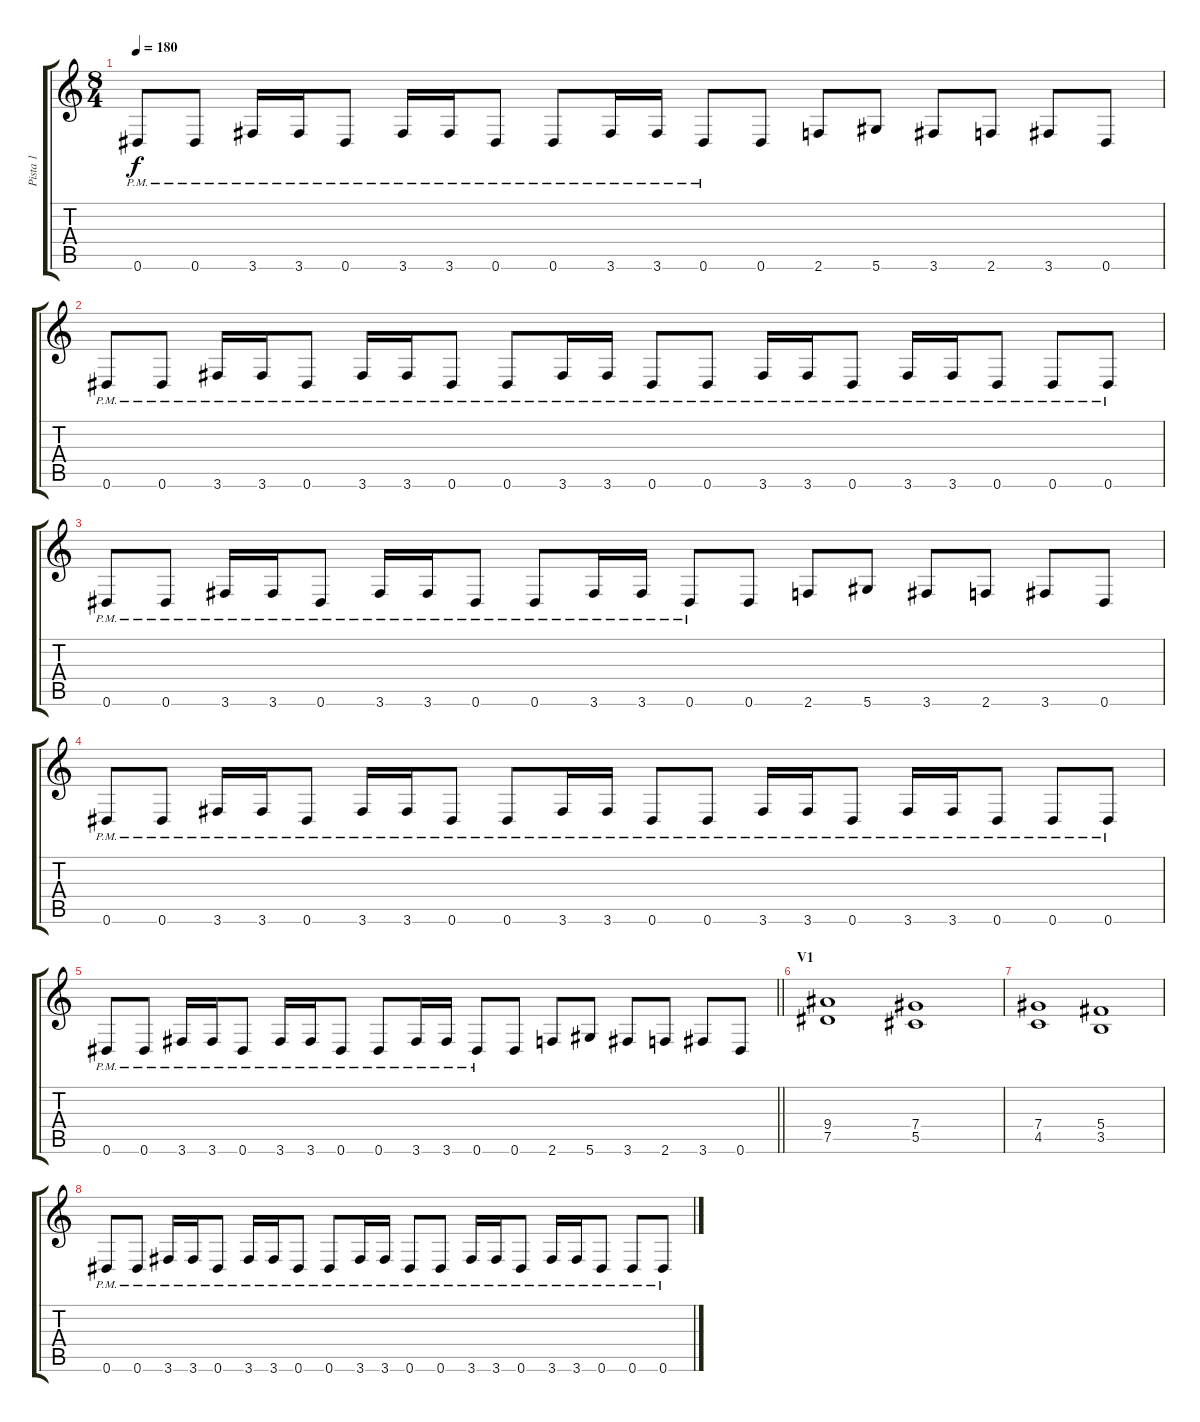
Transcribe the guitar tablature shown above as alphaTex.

\track ("Pista 1" "Pista 1") {instrument distortionguitar}
\staff {score tabs}
\tuning (Eb4 Bb3 Gb3 Db3 Ab2 Eb2) {hide}
\ts (8 4)
\tempo 180
\clef g2
\ks c
0.6{pm}.8{dy f} 0.6{pm}.8 3.6{pm}.16 3.6{pm}.16 0.6{pm}.8 3.6{pm}.16 3.6{pm}.16 0.6{pm}.8 0.6{pm}.8 3.6{pm}.16 3.6{pm}.16 0.6{pm}.8 0.6.8 2.6.8 5.6.8 3.6.8 2.6.8 3.6.8 0.6.8 |
0.6{pm}.8 0.6{pm}.8 3.6{pm}.16 3.6{pm}.16 0.6{pm}.8 3.6{pm}.16 3.6{pm}.16 0.6{pm}.8 0.6{pm}.8 3.6{pm}.16 3.6{pm}.16 0.6{pm}.8 0.6{pm}.8 3.6{pm}.16 3.6{pm}.16 0.6{pm}.8 3.6{pm}.16 3.6{pm}.16 0.6{pm}.8 0.6{pm}.8 0.6{pm}.8 |
0.6{pm}.8 0.6{pm}.8 3.6{pm}.16 3.6{pm}.16 0.6{pm}.8 3.6{pm}.16 3.6{pm}.16 0.6{pm}.8 0.6{pm}.8 3.6{pm}.16 3.6{pm}.16 0.6{pm}.8 0.6.8 2.6.8 5.6.8 3.6.8 2.6.8 3.6.8 0.6.8 |
0.6{pm}.8 0.6{pm}.8 3.6{pm}.16 3.6{pm}.16 0.6{pm}.8 3.6{pm}.16 3.6{pm}.16 0.6{pm}.8 0.6{pm}.8 3.6{pm}.16 3.6{pm}.16 0.6{pm}.8 0.6{pm}.8 3.6{pm}.16 3.6{pm}.16 0.6{pm}.8 3.6{pm}.16 3.6{pm}.16 0.6{pm}.8 0.6{pm}.8 0.6{pm}.8 |
\barLineRight lightlight
0.6{pm}.8 0.6{pm}.8 3.6{pm}.16 3.6{pm}.16 0.6{pm}.8 3.6{pm}.16 3.6{pm}.16 0.6{pm}.8 0.6{pm}.8 3.6{pm}.16 3.6{pm}.16 0.6{pm}.8 0.6.8 2.6.8 5.6.8 3.6.8 2.6.8 3.6.8 0.6.8 |
\section ("" "V1")
(9.4 7.5).1 (7.4 5.5).1 |
(7.4 4.5).1 (5.4 3.5).1 |
0.6{pm}.8 0.6{pm}.8 3.6{pm}.16 3.6{pm}.16 0.6{pm}.8 3.6{pm}.16 3.6{pm}.16 0.6{pm}.8 0.6{pm}.8 3.6{pm}.16 3.6{pm}.16 0.6{pm}.8 0.6{pm}.8 3.6{pm}.16 3.6{pm}.16 0.6{pm}.8 3.6{pm}.16 3.6{pm}.16 0.6{pm}.8 0.6{pm}.8 0.6{pm}.8
